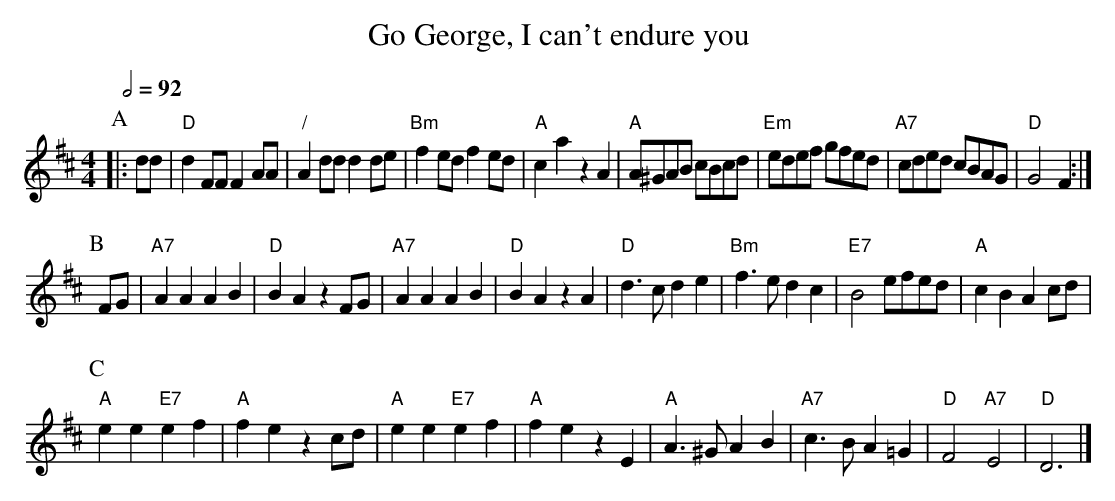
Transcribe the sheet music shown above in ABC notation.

X:1
T:Go George, I can't endure you
M:4/4
L:1/8
Q:1/2=92
K:D
P:A
|: dd | "D"d2FF F2AA | "/"A2dd d2de | "Bm"f2ed f2ed | "A"c2a2 z2A2 |\
"A"A^GAB cBcd | "Em"edef gfed | "A7"cded cBAG | "D"G4F2 :|
P:B
FG | "A7"A2A2 A2B2 | "D"B2A2 z2FG | "A7"A2A2 A2B2 | "D"B2A2 z2A2 |\
"D"d2>c2 d2e2 | "Bm"f2>e2 d2c2 | "E7"B4 efed | "A"c2B2 A2cd |
P:C
"A"e2e2 "E7"e2f2 | "A"f2e2 z2cd | "A"e2e2 "E7"e2f2 | "A"f2e2 z2E2 |\
"A"A2>^G2 A2B2 | "A7"c2>B2 A2=G2 | "D"F4 "A7"E4 | "D"D6 |]
